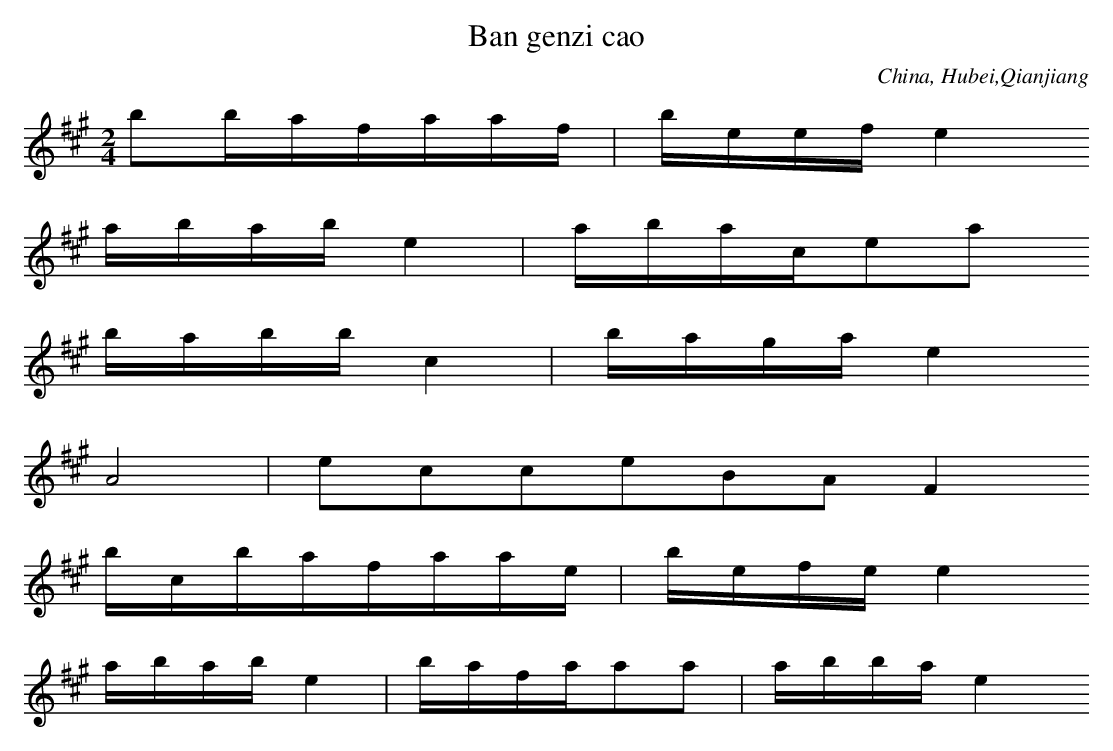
X:1
T: Ban genzi cao
O: China, Hubei,Qianjiang
M: 2/4
L: 1/16
K: A
b2bafaaf | beefe4
ababe4 | abace2a2
babbc4 | bagae4
A8 | e2c2c2e2B2A2F4
bcbafaae | befee4
ababe4 | bafaa2a2 | abbae4
